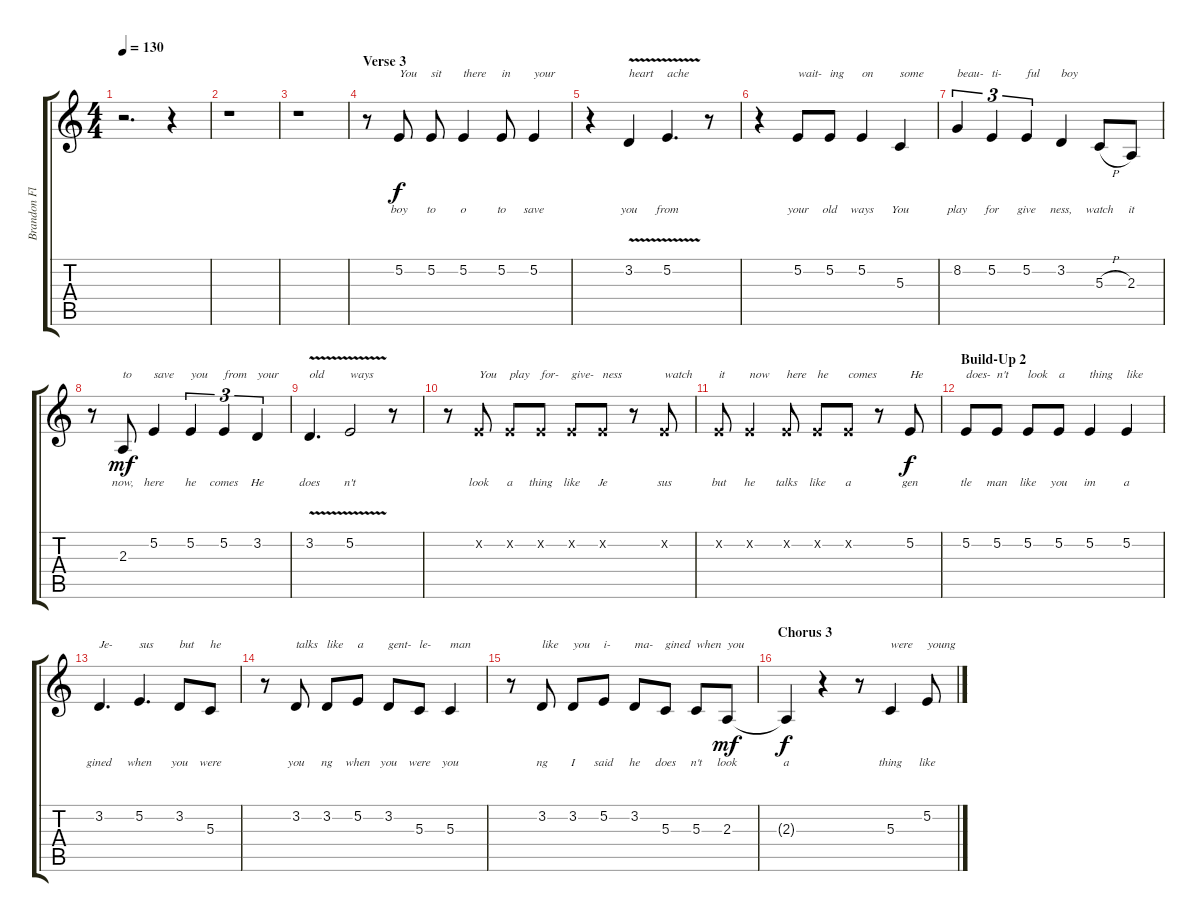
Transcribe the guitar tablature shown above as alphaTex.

\track ("Brandon Flowers (Vox)" "Brandon Fl") {instrument steeldrums}
\staff {score tabs}
\tuning (E4 B3 G3 D3 A2 E2) {hide}
\ts (4 4)
\tempo 130
\clef g2
\ks c
r.2{d dy mf} r.4 |
r.1 |
r.1 |
\section ("" "Verse 3")
r.8 5.2.8{txt "You" lyrics (0 "boy") lyrics (1 "") lyrics (2 "") lyrics (3 "") lyrics (4 "") dy f} 5.2.8{txt "sit" lyrics (0 "to") lyrics (1 "") lyrics (2 "") lyrics (3 "") lyrics (4 "")} 5.2.4{txt "there" lyrics (0 "o") lyrics (1 "") lyrics (2 "") lyrics (3 "") lyrics (4 "")} 5.2.8{txt "in" lyrics (0 "to") lyrics (1 "") lyrics (2 "") lyrics (3 "") lyrics (4 "")} 5.2.4{txt "your" lyrics (0 "save") lyrics (1 "") lyrics (2 "") lyrics (3 "") lyrics (4 "")} |
r.4 3.2{v}.4{txt "heart" lyrics (0 "you") lyrics (1 "") lyrics (2 "") lyrics (3 "") lyrics (4 "")} 5.2{v}.4{d txt "ache" lyrics (0 "from") lyrics (1 "") lyrics (2 "") lyrics (3 "") lyrics (4 "")} r.8 |
r.4 5.2.8{txt "wait-" lyrics (0 "your") lyrics (1 "") lyrics (2 "") lyrics (3 "") lyrics (4 "")} 5.2.8{txt "ing" lyrics (0 "old") lyrics (1 "") lyrics (2 "") lyrics (3 "") lyrics (4 "")} 5.2.4{txt "on" lyrics (0 "ways") lyrics (1 "") lyrics (2 "") lyrics (3 "") lyrics (4 "")} 5.3.4{txt "some" lyrics (0 "You") lyrics (1 "") lyrics (2 "") lyrics (3 "") lyrics (4 "")} |
8.2.4{tu (3 2) txt "beau-" lyrics (0 "play") lyrics (1 "") lyrics (2 "") lyrics (3 "") lyrics (4 "")} 5.2.4{tu (3 2) txt "ti-" lyrics (0 "for") lyrics (1 "") lyrics (2 "") lyrics (3 "") lyrics (4 "")} 5.2.4{tu (3 2) txt "ful" lyrics (0 "give") lyrics (1 "") lyrics (2 "") lyrics (3 "") lyrics (4 "")} 3.2.4{txt "boy" lyrics (0 "ness,") lyrics (1 "") lyrics (2 "") lyrics (3 "") lyrics (4 "")} 5.3{h}.8{lyrics (0 "watch") lyrics (1 "") lyrics (2 "") lyrics (3 "") lyrics (4 "")} 2.3.8{lyrics (0 "it") lyrics (1 "") lyrics (2 "") lyrics (3 "") lyrics (4 "")} |
r.8 2.3.8{txt "to" lyrics (0 "now,") lyrics (1 "") lyrics (2 "") lyrics (3 "") lyrics (4 "") dy mf} 5.2.4{txt "save" lyrics (0 "here") lyrics (1 "") lyrics (2 "") lyrics (3 "") lyrics (4 "")} 5.2.4{tu (3 2) txt "you" lyrics (0 "he") lyrics (1 "") lyrics (2 "") lyrics (3 "") lyrics (4 "")} 5.2.4{tu (3 2) txt "from" lyrics (0 "comes") lyrics (1 "") lyrics (2 "") lyrics (3 "") lyrics (4 "")} 3.2.4{tu (3 2) txt "your" lyrics (0 "He") lyrics (1 "") lyrics (2 "") lyrics (3 "") lyrics (4 "")} |
3.2{v}.4{d txt "old" lyrics (0 "does") lyrics (1 "") lyrics (2 "") lyrics (3 "") lyrics (4 "")} 5.2{v}.2{txt "ways" lyrics (0 "n't") lyrics (1 "") lyrics (2 "") lyrics (3 "") lyrics (4 "")} r.8 |
r.8 5.2{x}.8{txt "You" lyrics (0 "look") lyrics (1 "") lyrics (2 "") lyrics (3 "") lyrics (4 "")} 5.2{x}.8{txt "play" lyrics (0 "a") lyrics (1 "") lyrics (2 "") lyrics (3 "") lyrics (4 "")} 5.2{x}.8{txt "for-" lyrics (0 "thing") lyrics (1 "") lyrics (2 "") lyrics (3 "") lyrics (4 "")} 5.2{x}.8{txt "give-" lyrics (0 "like") lyrics (1 "") lyrics (2 "") lyrics (3 "") lyrics (4 "")} 5.2{x}.8{txt "ness" lyrics (0 "Je") lyrics (1 "") lyrics (2 "") lyrics (3 "") lyrics (4 "")} r.8 5.2{x}.8{txt "watch" lyrics (0 "sus") lyrics (1 "") lyrics (2 "") lyrics (3 "") lyrics (4 "")} |
5.2{x}.8{txt "it" lyrics (0 "but") lyrics (1 "") lyrics (2 "") lyrics (3 "") lyrics (4 "")} 5.2{x}.4{txt "now" lyrics (0 "he") lyrics (1 "") lyrics (2 "") lyrics (3 "") lyrics (4 "")} 5.2{x}.8{txt "here" lyrics (0 "talks") lyrics (1 "") lyrics (2 "") lyrics (3 "") lyrics (4 "")} 5.2{x}.8{txt "he" lyrics (0 "like") lyrics (1 "") lyrics (2 "") lyrics (3 "") lyrics (4 "")} 5.2{x}.8{txt "comes" lyrics (0 "a") lyrics (1 "") lyrics (2 "") lyrics (3 "") lyrics (4 "")} r.8 5.2.8{txt "He" lyrics (0 "gen") lyrics (1 "") lyrics (2 "") lyrics (3 "") lyrics (4 "") dy f} |
\section ("" "Build-Up 2")
5.2.8{txt "does-" lyrics (0 "tle") lyrics (1 "") lyrics (2 "") lyrics (3 "") lyrics (4 "")} 5.2.8{txt "n't" lyrics (0 "man") lyrics (1 "") lyrics (2 "") lyrics (3 "") lyrics (4 "")} 5.2.8{txt "look" lyrics (0 "like") lyrics (1 "") lyrics (2 "") lyrics (3 "") lyrics (4 "")} 5.2.8{txt "a" lyrics (0 "you") lyrics (1 "") lyrics (2 "") lyrics (3 "") lyrics (4 "")} 5.2.4{txt "thing" lyrics (0 "im") lyrics (1 "") lyrics (2 "") lyrics (3 "") lyrics (4 "")} 5.2.4{txt "like" lyrics (0 "a") lyrics (1 "") lyrics (2 "") lyrics (3 "") lyrics (4 "")} |
3.2.4{d txt "Je-" lyrics (0 "gined") lyrics (1 "") lyrics (2 "") lyrics (3 "") lyrics (4 "")} 5.2.4{d txt "sus" lyrics (0 "when") lyrics (1 "") lyrics (2 "") lyrics (3 "") lyrics (4 "")} 3.2.8{txt "but" lyrics (0 "you") lyrics (1 "") lyrics (2 "") lyrics (3 "") lyrics (4 "")} 5.3.8{txt "he" lyrics (0 "were") lyrics (1 "") lyrics (2 "") lyrics (3 "") lyrics (4 "")} |
r.8 3.2.8{txt "talks" lyrics (0 "you") lyrics (1 "") lyrics (2 "") lyrics (3 "") lyrics (4 "")} 3.2.8{txt "like" lyrics (0 "ng") lyrics (1 "") lyrics (2 "") lyrics (3 "") lyrics (4 "")} 5.2.8{txt "a" lyrics (0 "when") lyrics (1 "") lyrics (2 "") lyrics (3 "") lyrics (4 "")} 3.2.8{txt "gent-" lyrics (0 "you") lyrics (1 "") lyrics (2 "") lyrics (3 "") lyrics (4 "")} 5.3.8{txt "le-" lyrics (0 "were") lyrics (1 "") lyrics (2 "") lyrics (3 "") lyrics (4 "")} 5.3.4{txt "man" lyrics (0 "you") lyrics (1 "") lyrics (2 "") lyrics (3 "") lyrics (4 "")} |
r.8 3.2.8{txt "like" lyrics (0 "ng") lyrics (1 "") lyrics (2 "") lyrics (3 "") lyrics (4 "")} 3.2.8{txt "you" lyrics (0 "I") lyrics (1 "") lyrics (2 "") lyrics (3 "") lyrics (4 "")} 5.2.8{txt "i-" lyrics (0 "said") lyrics (1 "") lyrics (2 "") lyrics (3 "") lyrics (4 "")} 3.2.8{txt "ma-" lyrics (0 "he") lyrics (1 "") lyrics (2 "") lyrics (3 "") lyrics (4 "")} 5.3.8{txt "gined" lyrics (0 "does") lyrics (1 "") lyrics (2 "") lyrics (3 "") lyrics (4 "")} 5.3.8{txt "when" lyrics (0 "n't") lyrics (1 "") lyrics (2 "") lyrics (3 "") lyrics (4 "")} 2.3.8{txt "you" lyrics (0 "look") lyrics (1 "") lyrics (2 "") lyrics (3 "") lyrics (4 "") dy mf} |
\section ("" "Chorus 3")
2.3{t}.4{lyrics (0 "a") lyrics (1 "") lyrics (2 "") lyrics (3 "") lyrics (4 "") dy f} r.4 r.8 5.3.4{txt "were" lyrics (0 "thing") lyrics (1 "") lyrics (2 "") lyrics (3 "") lyrics (4 "")} 5.2.8{txt "young" lyrics (0 "like") lyrics (1 "") lyrics (2 "") lyrics (3 "") lyrics (4 "")}
